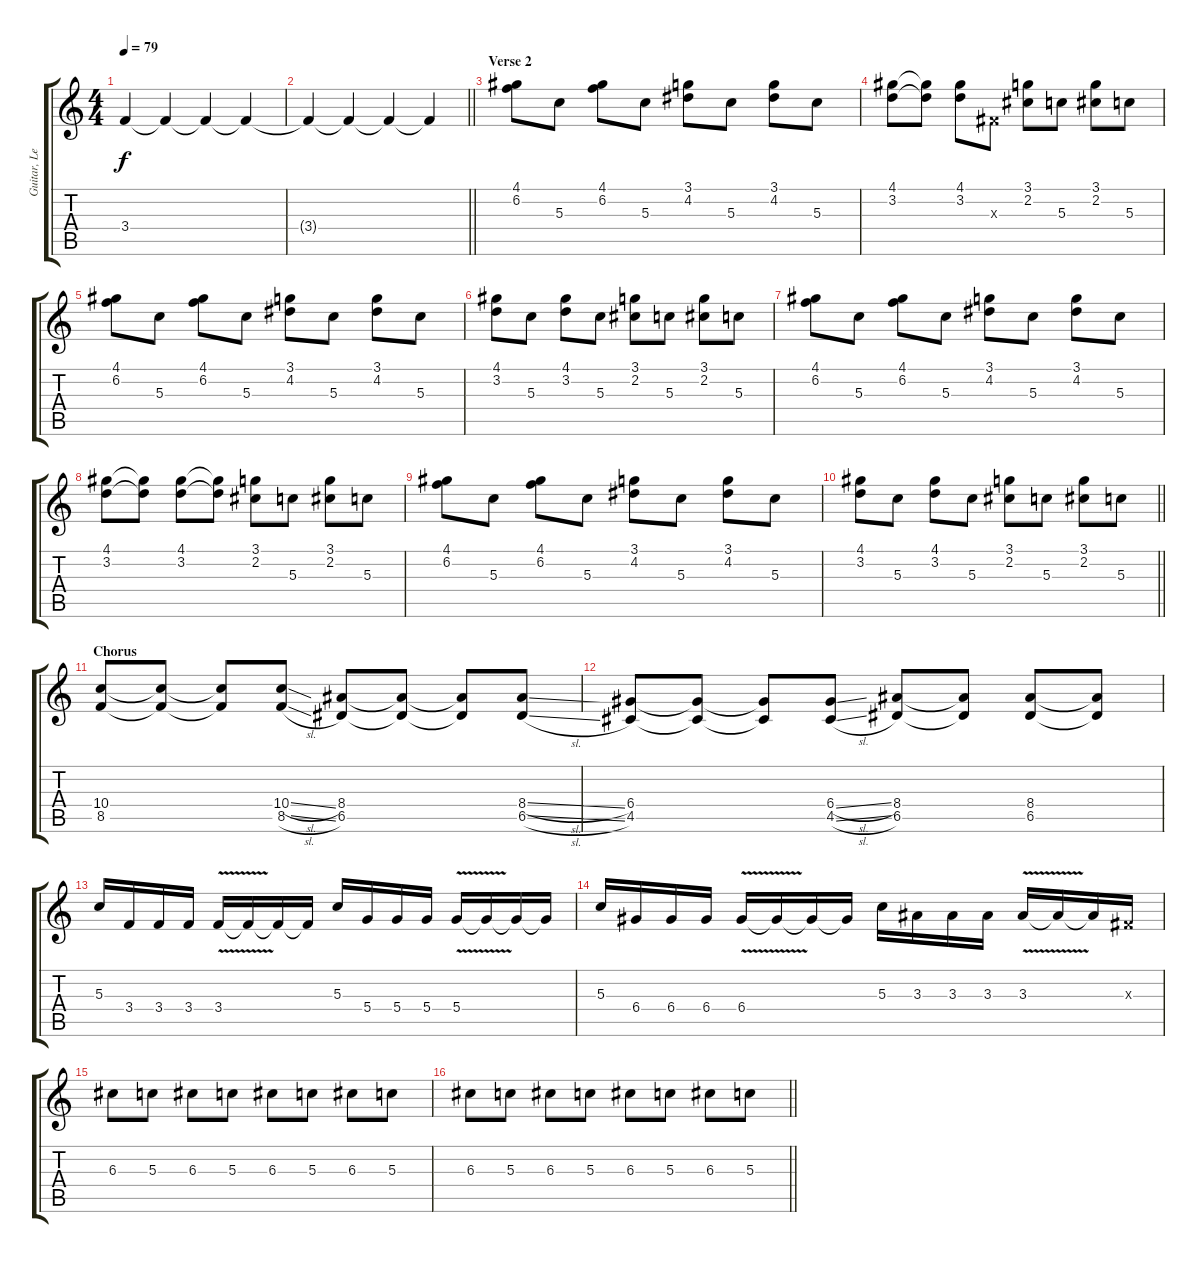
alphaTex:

\track ("Guitar, Lead" "Guitar, Le") {instrument electricguitarjazz}
\staff {score tabs}
\tuning (E4 B3 G3 D3 A2 E2) {hide}
\ts (4 4)
\tempo 79
\clef g2
\ks c
3.4{t}.4{dy f} 3.4{t}.4 3.4{t}.4 3.4{t}.4 |
\barLineRight lightlight
3.4{t}.4 3.4{t}.4 3.4{t}.4 3.4{t}.4 |
\section ("" "Verse 2")
(4.1 6.2).8 5.3.8 (4.1 6.2).8 5.3.8 (3.1 4.2).8 5.3.8 (3.1 4.2).8 5.3.8 |
(4.1 3.2).8 (4.1{t} 3.2{t}).8 (4.1 3.2).8 -1.3{x}.8 (3.1 2.2).8 5.3.8 (3.1 2.2).8 5.3.8 |
(4.1 6.2).8 5.3.8 (4.1 6.2).8 5.3.8 (3.1 4.2).8 5.3.8 (3.1 4.2).8 5.3.8 |
(4.1 3.2).8 5.3.8 (4.1 3.2).8 5.3.8 (3.1 2.2).8 5.3.8 (3.1 2.2).8 5.3.8 |
(4.1 6.2).8 5.3.8 (4.1 6.2).8 5.3.8 (3.1 4.2).8 5.3.8 (3.1 4.2).8 5.3.8 |
(4.1 3.2).8 (4.1{t} 3.2{t}).8 (4.1 3.2).8 (4.1{t} 3.2{t}).8 (3.1 2.2).8 5.3.8 (3.1 2.2).8 5.3.8 |
(4.1 6.2).8 5.3.8 (4.1 6.2).8 5.3.8 (3.1 4.2).8 5.3.8 (3.1 4.2).8 5.3.8 |
\barLineRight lightlight
(4.1 3.2).8 5.3.8 (4.1 3.2).8 5.3.8 (3.1 2.2).8 5.3.8 (3.1 2.2).8 5.3.8 |
\section ("" "Chorus")
(10.4 8.5).8 (10.4{t} 8.5{t}).8 (10.4{t} 8.5{t}).8 (10.4{sl} 8.5{sl}).8 (8.4 6.5).8 (8.4{t} 6.5{t}).8 (8.4{t} 6.5{t}).8 (8.4{sl} 6.5{sl}).8 |
(6.4 4.5).8 (6.4{t} 4.5{t}).8 (6.4{t} 4.5{t}).8 (6.4{sl} 4.5{sl}).8 (8.4 6.5).8 (8.4{t} 6.5{t}).8 (8.4 6.5).8 (8.4{t} 6.5{t}).8 |
5.3.16 3.4.16 3.4.16 3.4.16 3.4{v}.16 3.4{t}.16 3.4{t}.16 3.4{t}.16 5.3.16 5.4.16 5.4.16 5.4.16 5.4{v}.16 5.4{t}.16 5.4{t}.16 5.4{t}.16 |
5.3.16 6.4.16 6.4.16 6.4.16 6.4{v}.16 6.4{t}.16 6.4{t}.16 6.4{t}.16 5.3.16 3.3.16 3.3.16 3.3.16 3.3{v}.16 3.3{t}.16 3.3{t}.16 -1.3{x}.16 |
6.3.8 5.3.8 6.3.8 5.3.8 6.3.8 5.3.8 6.3.8 5.3.8 |
\barLineRight lightlight
6.3.8 5.3.8 6.3.8 5.3.8 6.3.8 5.3.8 6.3.8 5.3.8
